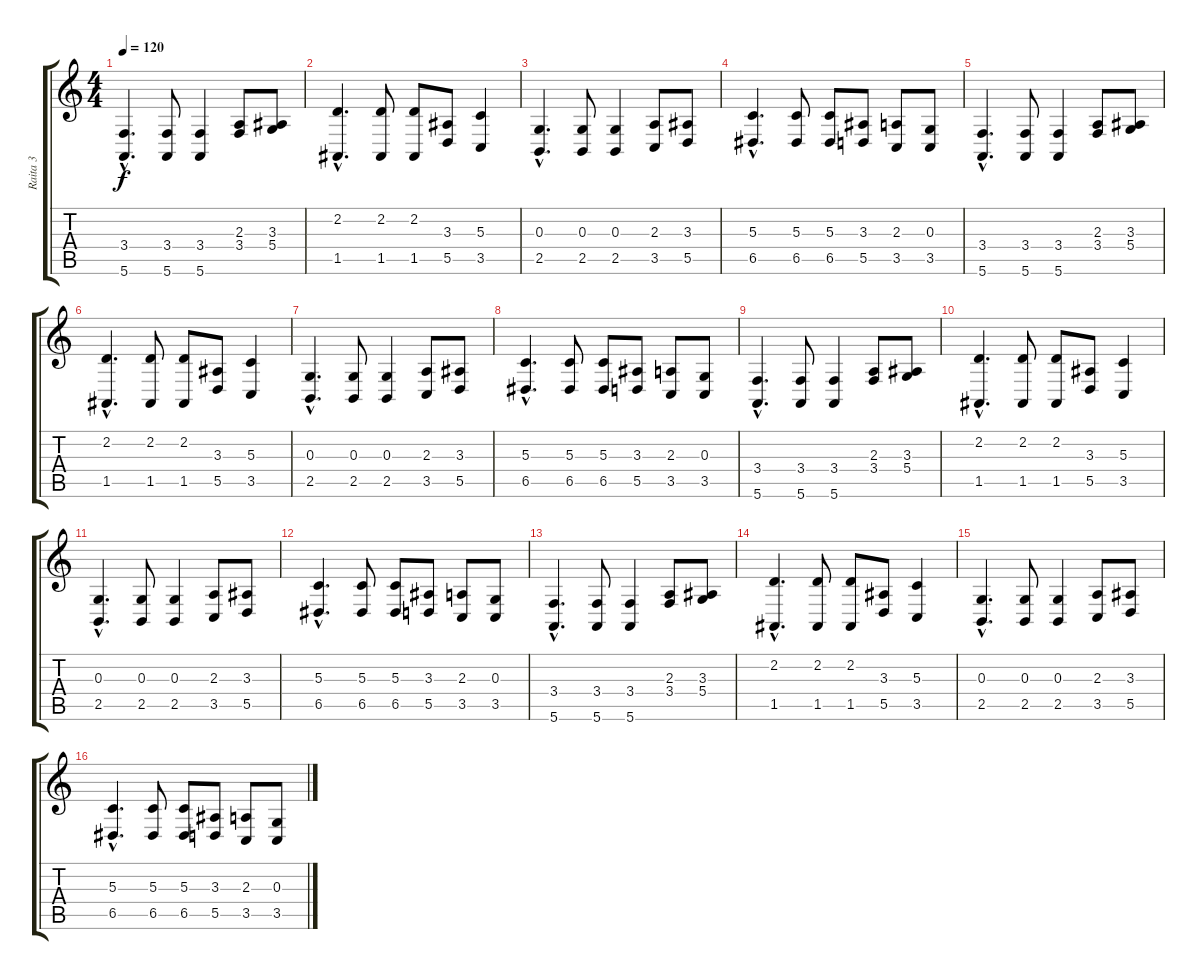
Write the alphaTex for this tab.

\track ("Raita 3" "Raita 3") {instrument acousticgrandpiano}
\staff {score tabs}
\tuning (F4 C4 G3 D3 A2 E2) {hide}
\ts (4 4)
\tempo 120
\clef g2
\ks c
(3.4{hac} 5.6{hac}).4{d dy f} (3.4 5.6).8 (3.4 5.6).4 (2.3 3.4).8 (3.3 5.4).8 |
(2.2{hac} 1.5{hac}).4{d} (2.2 1.5).8 (2.2 1.5).8 (3.3 5.5).8 (5.3 3.5).4 |
(0.3{hac} 2.5{hac}).4{d} (0.3 2.5).8 (0.3 2.5).4 (2.3 3.5).8 (3.3 5.5).8 |
(5.3{hac} 6.5{hac}).4{d} (5.3 6.5).8 (5.3 6.5).8 (3.3 5.5).8 (2.3 3.5).8 (0.3 3.5).8 |
(3.4{hac} 5.6{hac}).4{d} (3.4 5.6).8 (3.4 5.6).4 (2.3 3.4).8 (3.3 5.4).8 |
(2.2{hac} 1.5{hac}).4{d} (2.2 1.5).8 (2.2 1.5).8 (3.3 5.5).8 (5.3 3.5).4 |
(0.3{hac} 2.5{hac}).4{d} (0.3 2.5).8 (0.3 2.5).4 (2.3 3.5).8 (3.3 5.5).8 |
(5.3{hac} 6.5{hac}).4{d} (5.3 6.5).8 (5.3 6.5).8 (3.3 5.5).8 (2.3 3.5).8 (0.3 3.5).8 |
(3.4{hac} 5.6{hac}).4{d} (3.4 5.6).8 (3.4 5.6).4 (2.3 3.4).8 (3.3 5.4).8 |
(2.2{hac} 1.5{hac}).4{d} (2.2 1.5).8 (2.2 1.5).8 (3.3 5.5).8 (5.3 3.5).4 |
(0.3{hac} 2.5{hac}).4{d} (0.3 2.5).8 (0.3 2.5).4 (2.3 3.5).8 (3.3 5.5).8 |
(5.3{hac} 6.5{hac}).4{d} (5.3 6.5).8 (5.3 6.5).8 (3.3 5.5).8 (2.3 3.5).8 (0.3 3.5).8 |
(3.4{hac} 5.6{hac}).4{d} (3.4 5.6).8 (3.4 5.6).4 (2.3 3.4).8 (3.3 5.4).8 |
(2.2{hac} 1.5{hac}).4{d} (2.2 1.5).8 (2.2 1.5).8 (3.3 5.5).8 (5.3 3.5).4 |
(0.3{hac} 2.5{hac}).4{d} (0.3 2.5).8 (0.3 2.5).4 (2.3 3.5).8 (3.3 5.5).8 |
(5.3{hac} 6.5{hac}).4{d} (5.3 6.5).8 (5.3 6.5).8 (3.3 5.5).8 (2.3 3.5).8 (0.3 3.5).8
